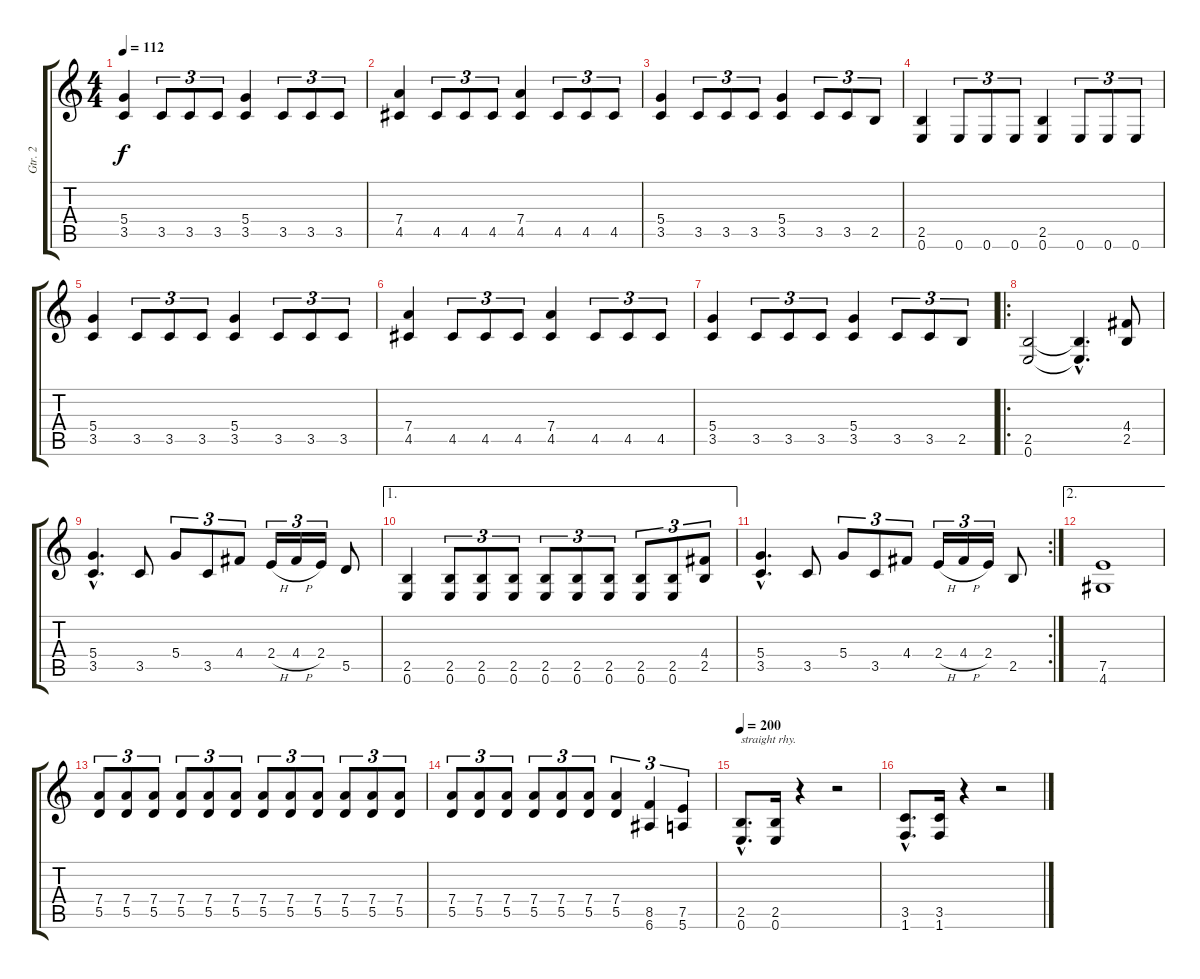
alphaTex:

\track ("Gtr. 2" "Gtr. 2") {instrument distortionguitar}
\staff {score tabs}
\tuning (E4 B3 G3 D3 A2 E2) {hide}
\ts (4 4)
\tempo 112
\clef g2
\ks c
(5.4 3.5).4{dy f} 3.5.8{tu (3 2)} 3.5.8{tu (3 2)} 3.5.8{tu (3 2)} (5.4 3.5).4 3.5.8{tu (3 2)} 3.5.8{tu (3 2)} 3.5.8{tu (3 2)} |
(7.4 4.5).4 4.5.8{tu (3 2)} 4.5.8{tu (3 2)} 4.5.8{tu (3 2)} (7.4 4.5).4 4.5.8{tu (3 2)} 4.5.8{tu (3 2)} 4.5.8{tu (3 2)} |
(5.4 3.5).4 3.5.8{tu (3 2)} 3.5.8{tu (3 2)} 3.5.8{tu (3 2)} (5.4 3.5).4 3.5.8{tu (3 2)} 3.5.8{tu (3 2)} 2.5.8{tu (3 2)} |
(2.5 0.6).4 0.6.8{tu (3 2)} 0.6.8{tu (3 2)} 0.6.8{tu (3 2)} (2.5 0.6).4 0.6.8{tu (3 2)} 0.6.8{tu (3 2)} 0.6.8{tu (3 2)} |
(5.4 3.5).4 3.5.8{tu (3 2)} 3.5.8{tu (3 2)} 3.5.8{tu (3 2)} (5.4 3.5).4 3.5.8{tu (3 2)} 3.5.8{tu (3 2)} 3.5.8{tu (3 2)} |
(7.4 4.5).4 4.5.8{tu (3 2)} 4.5.8{tu (3 2)} 4.5.8{tu (3 2)} (7.4 4.5).4 4.5.8{tu (3 2)} 4.5.8{tu (3 2)} 4.5.8{tu (3 2)} |
(5.4 3.5).4 3.5.8{tu (3 2)} 3.5.8{tu (3 2)} 3.5.8{tu (3 2)} (5.4 3.5).4 3.5.8{tu (3 2)} 3.5.8{tu (3 2)} 2.5.8{tu (3 2)} |
\ro
(2.5 0.6).2 (2.5{hac t} 0.6{hac t}).4{d} (4.4 2.5).8 |
(5.4{hac} 3.5{hac}).4{d} 3.5.8 5.4.8{tu (3 2)} 3.5.8{tu (3 2)} 4.4.8{tu (3 2)} 2.4{h}.16{tu (3 2)} 4.4{h}.16{tu (3 2)} 2.4.16{tu (3 2)} 5.5.8 |
\ae 1
(2.5 0.6).4 (2.5 0.6).8{tu (3 2)} (2.5 0.6).8{tu (3 2)} (2.5 0.6).8{tu (3 2)} (2.5 0.6).8{tu (3 2)} (2.5 0.6).8{tu (3 2)} (2.5 0.6).8{tu (3 2)} (2.5 0.6).8{tu (3 2)} (2.5 0.6).8{tu (3 2)} (4.4 2.5).8{tu (3 2)} |
\rc 2
(5.4{hac} 3.5{hac}).4{d} 3.5.8 5.4.8{tu (3 2)} 3.5.8{tu (3 2)} 4.4.8{tu (3 2)} 2.4{h}.16{tu (3 2)} 4.4{h}.16{tu (3 2)} 2.4.16{tu (3 2)} 2.5.8 |
\ae 2
(7.5 4.6).1 |
(7.4 5.5).8{tu (3 2)} (7.4 5.5).8{tu (3 2)} (7.4 5.5).8{tu (3 2)} (7.4 5.5).8{tu (3 2)} (7.4 5.5).8{tu (3 2)} (7.4 5.5).8{tu (3 2)} (7.4 5.5).8{tu (3 2)} (7.4 5.5).8{tu (3 2)} (7.4 5.5).8{tu (3 2)} (7.4 5.5).8{tu (3 2)} (7.4 5.5).8{tu (3 2)} (7.4 5.5).8{tu (3 2)} |
(7.4 5.5).8{tu (3 2)} (7.4 5.5).8{tu (3 2)} (7.4 5.5).8{tu (3 2)} (7.4 5.5).8{tu (3 2)} (7.4 5.5).8{tu (3 2)} (7.4 5.5).8{tu (3 2)} (7.4 5.5).4{tu (3 2)} (8.5 6.6).4{tu (3 2)} (7.5 5.6).4{tu (3 2)} |
\tempo 200
(2.5{hac} 0.6{hac}).8{d txt "straight rhy."} (2.5 0.6).16 r.4 r.2 |
(3.5{hac} 1.6{hac}).8{d} (3.5 1.6).16 r.4 r.2
